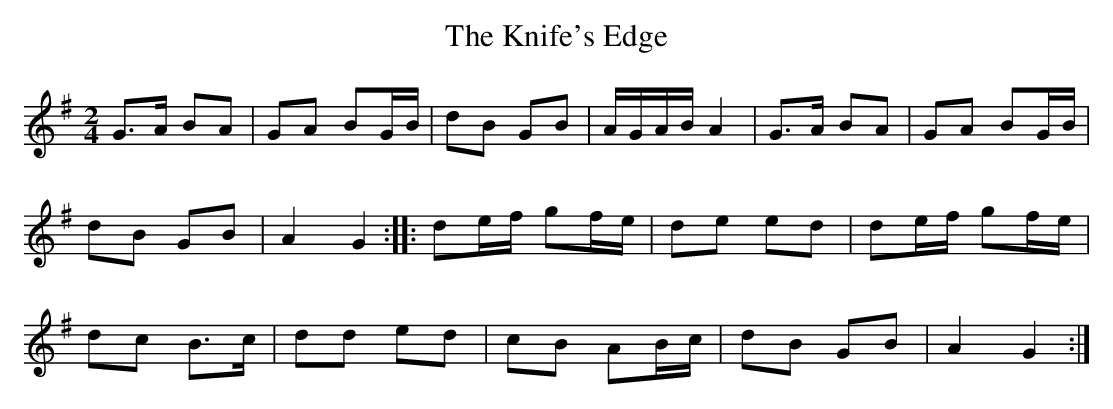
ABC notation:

X:1
T:The Knife's Edge
L:1/8
M:2/4
K:G
G>A BA | GA BG/B/ | dB GB | A/G/A/B/ A2 | G>A BA | GA BG/B/ |
dB GB | A2G2 :: de/f/ gf/e/ | de ed | de/f/ gf/e/ |
dc B>c | dd ed | cB AB/c/ | dB GB | A2G2 :|
